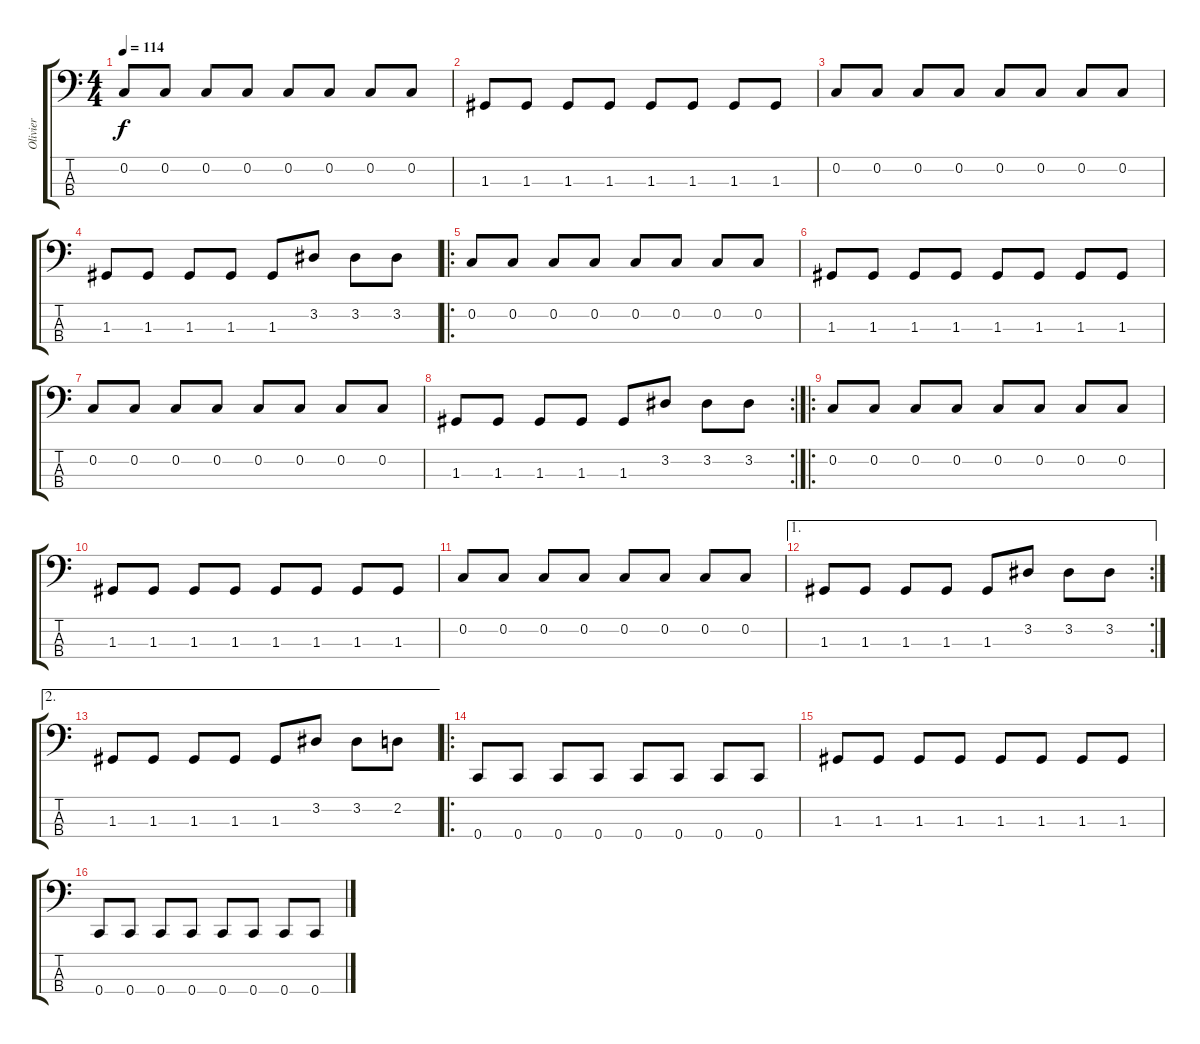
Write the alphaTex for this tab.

\track ("Olivier" "Olivier") {instrument electricbasspick}
\staff {score tabs}
\tuning (F2 C2 G1 C1) {hide}
\ts (4 4)
\tempo 114
\clef f4
\ks c
0.2.8{dy f instrument synthbass2} 0.2.8 0.2.8 0.2.8 0.2.8 0.2.8 0.2.8 0.2.8 |
1.3.8 1.3.8 1.3.8 1.3.8 1.3.8 1.3.8 1.3.8 1.3.8 |
0.2.8 0.2.8 0.2.8 0.2.8 0.2.8 0.2.8 0.2.8 0.2.8 |
1.3.8 1.3.8 1.3.8 1.3.8 1.3.8 3.2.8 3.2.8 3.2.8 |
\ro
0.2.8 0.2.8 0.2.8 0.2.8 0.2.8 0.2.8 0.2.8 0.2.8 |
1.3.8 1.3.8 1.3.8 1.3.8 1.3.8 1.3.8 1.3.8 1.3.8 |
0.2.8 0.2.8 0.2.8 0.2.8 0.2.8 0.2.8 0.2.8 0.2.8 |
\rc 2
1.3.8 1.3.8 1.3.8 1.3.8 1.3.8 3.2.8 3.2.8 3.2.8 |
\ro
0.2.8 0.2.8 0.2.8 0.2.8 0.2.8 0.2.8 0.2.8 0.2.8 |
1.3.8 1.3.8 1.3.8 1.3.8 1.3.8 1.3.8 1.3.8 1.3.8 |
0.2.8 0.2.8 0.2.8 0.2.8 0.2.8 0.2.8 0.2.8 0.2.8 |
\ae 1
\rc 2
1.3.8 1.3.8 1.3.8 1.3.8 1.3.8 3.2.8 3.2.8 3.2.8 |
\ae 2
1.3.8 1.3.8 1.3.8 1.3.8 1.3.8 3.2.8 3.2.8 2.2.8 |
\ro
0.4.8{instrument electricbasspick} 0.4.8 0.4.8 0.4.8 0.4.8 0.4.8 0.4.8 0.4.8 |
1.3.8 1.3.8 1.3.8 1.3.8 1.3.8 1.3.8 1.3.8 1.3.8 |
0.4.8 0.4.8 0.4.8 0.4.8 0.4.8 0.4.8 0.4.8 0.4.8
